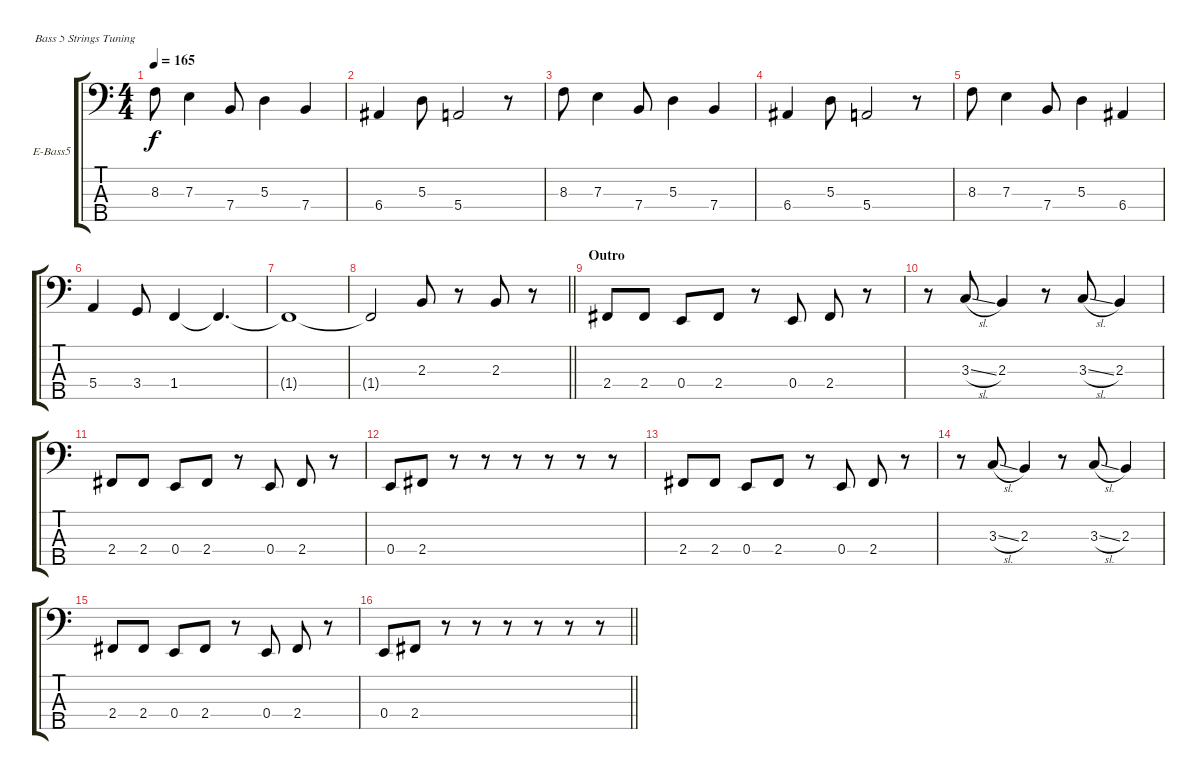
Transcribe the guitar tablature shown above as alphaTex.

\bracketExtendMode groupsimilarinstruments
\firstSystemTrackNameOrientation horizontal
\otherSystemsTrackNameOrientation horizontal
\track ("Bass" "E-Bass5") {instrument electricbassfinger}
\staff {score tabs}
\tuning (G2 D2 A1 E1 B0)
\ts (4 4)
\tempo 165
\clef f4
\scale
0.333333
\ks c
8.3.8{dy f} 7.3.4 7.4.8 5.3.4 7.4.4 |
\scale
0.333333 6.4.4 5.3.8 5.4.2 r.8 |
\scale
0.333333 8.3.8 7.3.4 7.4.8 5.3.4 7.4.4 |
\scale
0.333333 6.4.4 5.3.8 5.4.2 r.8 |
\scale
0.333333 8.3.8 7.3.4 7.4.8 5.3.4 6.4.4 |
\scale
0.333333 5.4.4 3.4.8 1.4.4 1.4{t}.4{d} |
\scale
0.333333 1.4{t}.1 |
\scale
0.333333
\barLineRight lightlight
1.4{t}.2 2.3.8 r.8 2.3.8 r.8 |
\section ("" "Outro")
\scale
0.333333 2.4.8 2.4.8 0.4.8 2.4.8 r.8 0.4.8 2.4.8 r.8 |
\scale
0.333333 r.8 3.3{sl}.8 2.3.4 r.8 3.3{sl}.8 2.3.4 |
\scale
0.333333 2.4.8 2.4.8 0.4.8 2.4.8 r.8 0.4.8 2.4.8 r.8 |
\scale
0.333333 0.4.8 2.4.8 r.8 r.8 r.8 r.8 r.8 r.8 |
\scale
0.333333 2.4.8 2.4.8 0.4.8 2.4.8 r.8 0.4.8 2.4.8 r.8 |
\scale
0.333333 r.8 3.3{sl}.8 2.3.4 r.8 3.3{sl}.8 2.3.4 |
\scale
0.257261 2.4.8 2.4.8 0.4.8 2.4.8 r.8 0.4.8 2.4.8 r.8 |
\scale
0.257261
\barLineRight lightlight
0.4.8 2.4.8 r.8 r.8 r.8 r.8 r.8 r.8
